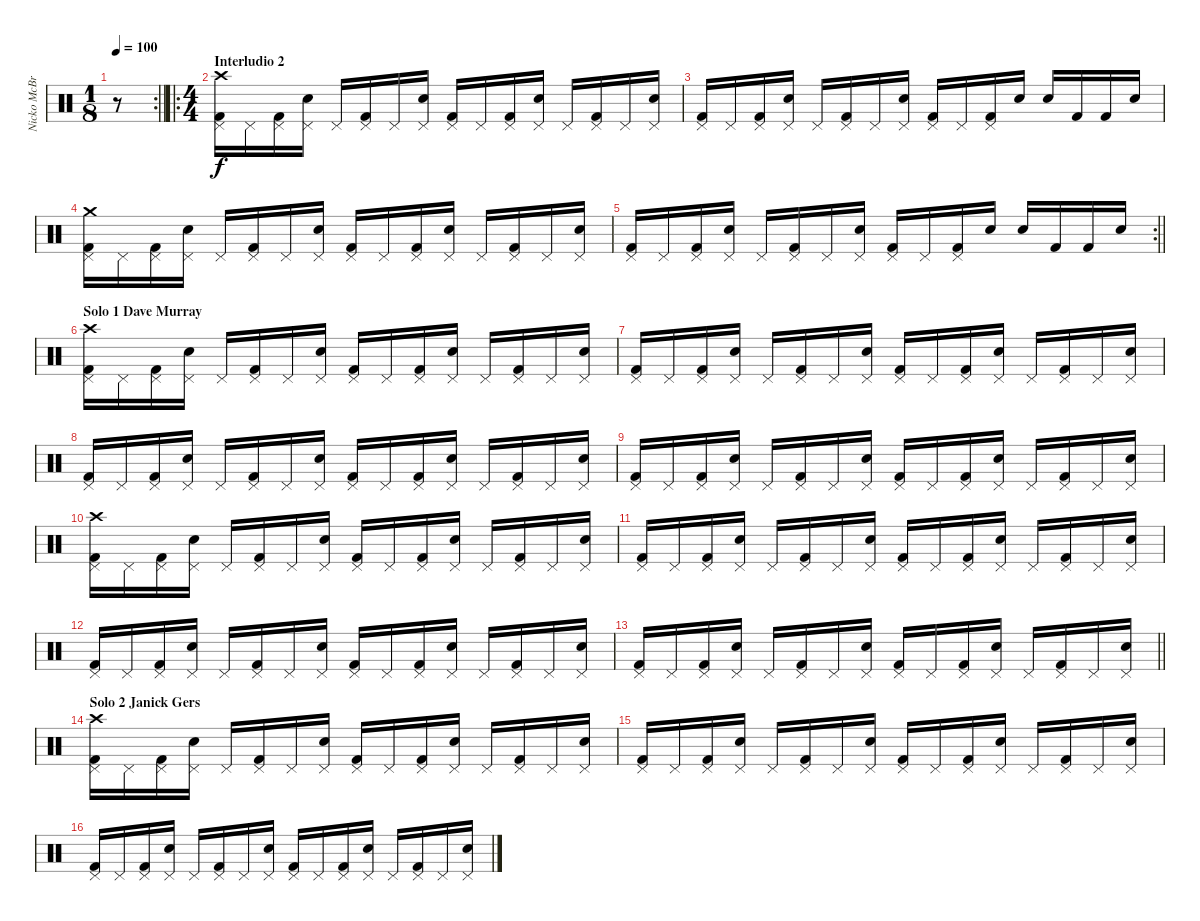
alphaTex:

\track ("Nicko McBrain" "Nicko McBr") {instrument percussion}
\staff {score}
\articulation defaults
\rc 2
\ts (1 8)
\tempo 100
\clef neutral
\barLineRight lightlight
\ks c
r.8{dy f} |
\ro
\ts (4 4)
\section ("" "Interludio 2")
("Kick (hit) 2" "Pedal Hi-Hat (hit)" "Crash high (hit)").16 "Pedal Hi-Hat (hit)".16 ("Kick (hit) 2" "Pedal Hi-Hat (hit)").16 ("Snare (hit) 2" "Pedal Hi-Hat (hit)").16 "Pedal Hi-Hat (hit)".16 ("Kick (hit) 2" "Pedal Hi-Hat (hit)").16 "Pedal Hi-Hat (hit)".16 ("Snare (hit) 2" "Pedal Hi-Hat (hit)").16 ("Kick (hit) 2" "Pedal Hi-Hat (hit)").16 "Pedal Hi-Hat (hit)".16 ("Kick (hit) 2" "Pedal Hi-Hat (hit)").16 ("Snare (hit) 2" "Pedal Hi-Hat (hit)").16 "Pedal Hi-Hat (hit)".16 ("Kick (hit) 2" "Pedal Hi-Hat (hit)").16 "Pedal Hi-Hat (hit)".16 ("Snare (hit) 2" "Pedal Hi-Hat (hit)").16 |
("Kick (hit) 2" "Pedal Hi-Hat (hit)").16 "Pedal Hi-Hat (hit)".16 ("Kick (hit) 2" "Pedal Hi-Hat (hit)").16 ("Snare (hit) 2" "Pedal Hi-Hat (hit)").16 "Pedal Hi-Hat (hit)".16 ("Kick (hit) 2" "Pedal Hi-Hat (hit)").16 "Pedal Hi-Hat (hit)".16 ("Snare (hit) 2" "Pedal Hi-Hat (hit)").16 ("Kick (hit) 2" "Pedal Hi-Hat (hit)").16 "Pedal Hi-Hat (hit)".16 ("Kick (hit) 2" "Pedal Hi-Hat (hit)").16 "Snare (hit) 2".16 "Snare (hit) 2".16 "Kick (hit) 2".16 "Kick (hit) 2".16 "Snare (hit) 2".16 |
("Kick (hit) 2" "Pedal Hi-Hat (hit)" "Crash medium (hit)").16 "Pedal Hi-Hat (hit)".16 ("Kick (hit) 2" "Pedal Hi-Hat (hit)").16 ("Snare (hit) 2" "Pedal Hi-Hat (hit)").16 "Pedal Hi-Hat (hit)".16 ("Kick (hit) 2" "Pedal Hi-Hat (hit)").16 "Pedal Hi-Hat (hit)".16 ("Snare (hit) 2" "Pedal Hi-Hat (hit)").16 ("Kick (hit) 2" "Pedal Hi-Hat (hit)").16 "Pedal Hi-Hat (hit)".16 ("Kick (hit) 2" "Pedal Hi-Hat (hit)").16 ("Snare (hit) 2" "Pedal Hi-Hat (hit)").16 "Pedal Hi-Hat (hit)".16 ("Kick (hit) 2" "Pedal Hi-Hat (hit)").16 "Pedal Hi-Hat (hit)".16 ("Snare (hit) 2" "Pedal Hi-Hat (hit)").16 |
\rc 2
\barLineRight lightlight
("Kick (hit) 2" "Pedal Hi-Hat (hit)").16 "Pedal Hi-Hat (hit)".16 ("Kick (hit) 2" "Pedal Hi-Hat (hit)").16 ("Snare (hit) 2" "Pedal Hi-Hat (hit)").16 "Pedal Hi-Hat (hit)".16 ("Kick (hit) 2" "Pedal Hi-Hat (hit)").16 "Pedal Hi-Hat (hit)".16 ("Snare (hit) 2" "Pedal Hi-Hat (hit)").16 ("Kick (hit) 2" "Pedal Hi-Hat (hit)").16 "Pedal Hi-Hat (hit)".16 ("Kick (hit) 2" "Pedal Hi-Hat (hit)").16 "Snare (hit) 2".16 "Snare (hit) 2".16 "Kick (hit) 2".16 "Kick (hit) 2".16 "Snare (hit) 2".16 |
\section ("" "Solo 1 Dave Murray")
("Kick (hit) 2" "Pedal Hi-Hat (hit)" "Crash high (hit)").16 "Pedal Hi-Hat (hit)".16 ("Kick (hit) 2" "Pedal Hi-Hat (hit)").16 ("Snare (hit) 2" "Pedal Hi-Hat (hit)").16 "Pedal Hi-Hat (hit)".16 ("Kick (hit) 2" "Pedal Hi-Hat (hit)").16 "Pedal Hi-Hat (hit)".16 ("Snare (hit) 2" "Pedal Hi-Hat (hit)").16 ("Kick (hit) 2" "Pedal Hi-Hat (hit)").16 "Pedal Hi-Hat (hit)".16 ("Kick (hit) 2" "Pedal Hi-Hat (hit)").16 ("Snare (hit) 2" "Pedal Hi-Hat (hit)").16 "Pedal Hi-Hat (hit)".16 ("Kick (hit) 2" "Pedal Hi-Hat (hit)").16 "Pedal Hi-Hat (hit)".16 ("Snare (hit) 2" "Pedal Hi-Hat (hit)").16 |
("Kick (hit) 2" "Pedal Hi-Hat (hit)").16 "Pedal Hi-Hat (hit)".16 ("Kick (hit) 2" "Pedal Hi-Hat (hit)").16 ("Snare (hit) 2" "Pedal Hi-Hat (hit)").16 "Pedal Hi-Hat (hit)".16 ("Kick (hit) 2" "Pedal Hi-Hat (hit)").16 "Pedal Hi-Hat (hit)".16 ("Snare (hit) 2" "Pedal Hi-Hat (hit)").16 ("Kick (hit) 2" "Pedal Hi-Hat (hit)").16 "Pedal Hi-Hat (hit)".16 ("Kick (hit) 2" "Pedal Hi-Hat (hit)").16 ("Snare (hit) 2" "Pedal Hi-Hat (hit)").16 "Pedal Hi-Hat (hit)".16 ("Kick (hit) 2" "Pedal Hi-Hat (hit)").16 "Pedal Hi-Hat (hit)".16 ("Snare (hit) 2" "Pedal Hi-Hat (hit)").16 |
("Kick (hit) 2" "Pedal Hi-Hat (hit)").16 "Pedal Hi-Hat (hit)".16 ("Kick (hit) 2" "Pedal Hi-Hat (hit)").16 ("Snare (hit) 2" "Pedal Hi-Hat (hit)").16 "Pedal Hi-Hat (hit)".16 ("Kick (hit) 2" "Pedal Hi-Hat (hit)").16 "Pedal Hi-Hat (hit)".16 ("Snare (hit) 2" "Pedal Hi-Hat (hit)").16 ("Kick (hit) 2" "Pedal Hi-Hat (hit)").16 "Pedal Hi-Hat (hit)".16 ("Kick (hit) 2" "Pedal Hi-Hat (hit)").16 ("Snare (hit) 2" "Pedal Hi-Hat (hit)").16 "Pedal Hi-Hat (hit)".16 ("Kick (hit) 2" "Pedal Hi-Hat (hit)").16 "Pedal Hi-Hat (hit)".16 ("Snare (hit) 2" "Pedal Hi-Hat (hit)").16 |
("Kick (hit) 2" "Pedal Hi-Hat (hit)").16 "Pedal Hi-Hat (hit)".16 ("Kick (hit) 2" "Pedal Hi-Hat (hit)").16 ("Snare (hit) 2" "Pedal Hi-Hat (hit)").16 "Pedal Hi-Hat (hit)".16 ("Kick (hit) 2" "Pedal Hi-Hat (hit)").16 "Pedal Hi-Hat (hit)".16 ("Snare (hit) 2" "Pedal Hi-Hat (hit)").16 ("Kick (hit) 2" "Pedal Hi-Hat (hit)").16 "Pedal Hi-Hat (hit)".16 ("Kick (hit) 2" "Pedal Hi-Hat (hit)").16 ("Snare (hit) 2" "Pedal Hi-Hat (hit)").16 "Pedal Hi-Hat (hit)".16 ("Kick (hit) 2" "Pedal Hi-Hat (hit)").16 "Pedal Hi-Hat (hit)".16 ("Snare (hit) 2" "Pedal Hi-Hat (hit)").16 |
("Kick (hit) 2" "Pedal Hi-Hat (hit)" "Crash high (hit)").16 "Pedal Hi-Hat (hit)".16 ("Kick (hit) 2" "Pedal Hi-Hat (hit)").16 ("Snare (hit) 2" "Pedal Hi-Hat (hit)").16 "Pedal Hi-Hat (hit)".16 ("Kick (hit) 2" "Pedal Hi-Hat (hit)").16 "Pedal Hi-Hat (hit)".16 ("Snare (hit) 2" "Pedal Hi-Hat (hit)").16 ("Kick (hit) 2" "Pedal Hi-Hat (hit)").16 "Pedal Hi-Hat (hit)".16 ("Kick (hit) 2" "Pedal Hi-Hat (hit)").16 ("Snare (hit) 2" "Pedal Hi-Hat (hit)").16 "Pedal Hi-Hat (hit)".16 ("Kick (hit) 2" "Pedal Hi-Hat (hit)").16 "Pedal Hi-Hat (hit)".16 ("Snare (hit) 2" "Pedal Hi-Hat (hit)").16 |
("Kick (hit) 2" "Pedal Hi-Hat (hit)").16 "Pedal Hi-Hat (hit)".16 ("Kick (hit) 2" "Pedal Hi-Hat (hit)").16 ("Snare (hit) 2" "Pedal Hi-Hat (hit)").16 "Pedal Hi-Hat (hit)".16 ("Kick (hit) 2" "Pedal Hi-Hat (hit)").16 "Pedal Hi-Hat (hit)".16 ("Snare (hit) 2" "Pedal Hi-Hat (hit)").16 ("Kick (hit) 2" "Pedal Hi-Hat (hit)").16 "Pedal Hi-Hat (hit)".16 ("Kick (hit) 2" "Pedal Hi-Hat (hit)").16 ("Snare (hit) 2" "Pedal Hi-Hat (hit)").16 "Pedal Hi-Hat (hit)".16 ("Kick (hit) 2" "Pedal Hi-Hat (hit)").16 "Pedal Hi-Hat (hit)".16 ("Snare (hit) 2" "Pedal Hi-Hat (hit)").16 |
("Kick (hit) 2" "Pedal Hi-Hat (hit)").16 "Pedal Hi-Hat (hit)".16 ("Kick (hit) 2" "Pedal Hi-Hat (hit)").16 ("Snare (hit) 2" "Pedal Hi-Hat (hit)").16 "Pedal Hi-Hat (hit)".16 ("Kick (hit) 2" "Pedal Hi-Hat (hit)").16 "Pedal Hi-Hat (hit)".16 ("Snare (hit) 2" "Pedal Hi-Hat (hit)").16 ("Kick (hit) 2" "Pedal Hi-Hat (hit)").16 "Pedal Hi-Hat (hit)".16 ("Kick (hit) 2" "Pedal Hi-Hat (hit)").16 ("Snare (hit) 2" "Pedal Hi-Hat (hit)").16 "Pedal Hi-Hat (hit)".16 ("Kick (hit) 2" "Pedal Hi-Hat (hit)").16 "Pedal Hi-Hat (hit)".16 ("Snare (hit) 2" "Pedal Hi-Hat (hit)").16 |
\barLineRight lightlight
("Kick (hit) 2" "Pedal Hi-Hat (hit)").16 "Pedal Hi-Hat (hit)".16 ("Kick (hit) 2" "Pedal Hi-Hat (hit)").16 ("Snare (hit) 2" "Pedal Hi-Hat (hit)").16 "Pedal Hi-Hat (hit)".16 ("Kick (hit) 2" "Pedal Hi-Hat (hit)").16 "Pedal Hi-Hat (hit)".16 ("Snare (hit) 2" "Pedal Hi-Hat (hit)").16 ("Kick (hit) 2" "Pedal Hi-Hat (hit)").16 "Pedal Hi-Hat (hit)".16 ("Kick (hit) 2" "Pedal Hi-Hat (hit)").16 ("Snare (hit) 2" "Pedal Hi-Hat (hit)").16 "Pedal Hi-Hat (hit)".16 ("Kick (hit) 2" "Pedal Hi-Hat (hit)").16 "Pedal Hi-Hat (hit)".16 ("Snare (hit) 2" "Pedal Hi-Hat (hit)").16 |
\section ("" "Solo 2 Janick Gers")
("Kick (hit) 2" "Pedal Hi-Hat (hit)" "Crash high (hit)").16 "Pedal Hi-Hat (hit)".16 ("Kick (hit) 2" "Pedal Hi-Hat (hit)").16 ("Snare (hit) 2" "Pedal Hi-Hat (hit)").16 "Pedal Hi-Hat (hit)".16 ("Kick (hit) 2" "Pedal Hi-Hat (hit)").16 "Pedal Hi-Hat (hit)".16 ("Snare (hit) 2" "Pedal Hi-Hat (hit)").16 ("Kick (hit) 2" "Pedal Hi-Hat (hit)").16 "Pedal Hi-Hat (hit)".16 ("Kick (hit) 2" "Pedal Hi-Hat (hit)").16 ("Snare (hit) 2" "Pedal Hi-Hat (hit)").16 "Pedal Hi-Hat (hit)".16 ("Kick (hit) 2" "Pedal Hi-Hat (hit)").16 "Pedal Hi-Hat (hit)".16 ("Snare (hit) 2" "Pedal Hi-Hat (hit)").16 |
("Kick (hit) 2" "Pedal Hi-Hat (hit)").16 "Pedal Hi-Hat (hit)".16 ("Kick (hit) 2" "Pedal Hi-Hat (hit)").16 ("Snare (hit) 2" "Pedal Hi-Hat (hit)").16 "Pedal Hi-Hat (hit)".16 ("Kick (hit) 2" "Pedal Hi-Hat (hit)").16 "Pedal Hi-Hat (hit)".16 ("Snare (hit) 2" "Pedal Hi-Hat (hit)").16 ("Kick (hit) 2" "Pedal Hi-Hat (hit)").16 "Pedal Hi-Hat (hit)".16 ("Kick (hit) 2" "Pedal Hi-Hat (hit)").16 ("Snare (hit) 2" "Pedal Hi-Hat (hit)").16 "Pedal Hi-Hat (hit)".16 ("Kick (hit) 2" "Pedal Hi-Hat (hit)").16 "Pedal Hi-Hat (hit)".16 ("Snare (hit) 2" "Pedal Hi-Hat (hit)").16 |
("Kick (hit) 2" "Pedal Hi-Hat (hit)").16 "Pedal Hi-Hat (hit)".16 ("Kick (hit) 2" "Pedal Hi-Hat (hit)").16 ("Snare (hit) 2" "Pedal Hi-Hat (hit)").16 "Pedal Hi-Hat (hit)".16 ("Kick (hit) 2" "Pedal Hi-Hat (hit)").16 "Pedal Hi-Hat (hit)".16 ("Snare (hit) 2" "Pedal Hi-Hat (hit)").16 ("Kick (hit) 2" "Pedal Hi-Hat (hit)").16 "Pedal Hi-Hat (hit)".16 ("Kick (hit) 2" "Pedal Hi-Hat (hit)").16 ("Snare (hit) 2" "Pedal Hi-Hat (hit)").16 "Pedal Hi-Hat (hit)".16 ("Kick (hit) 2" "Pedal Hi-Hat (hit)").16 "Pedal Hi-Hat (hit)".16 ("Snare (hit) 2" "Pedal Hi-Hat (hit)").16
